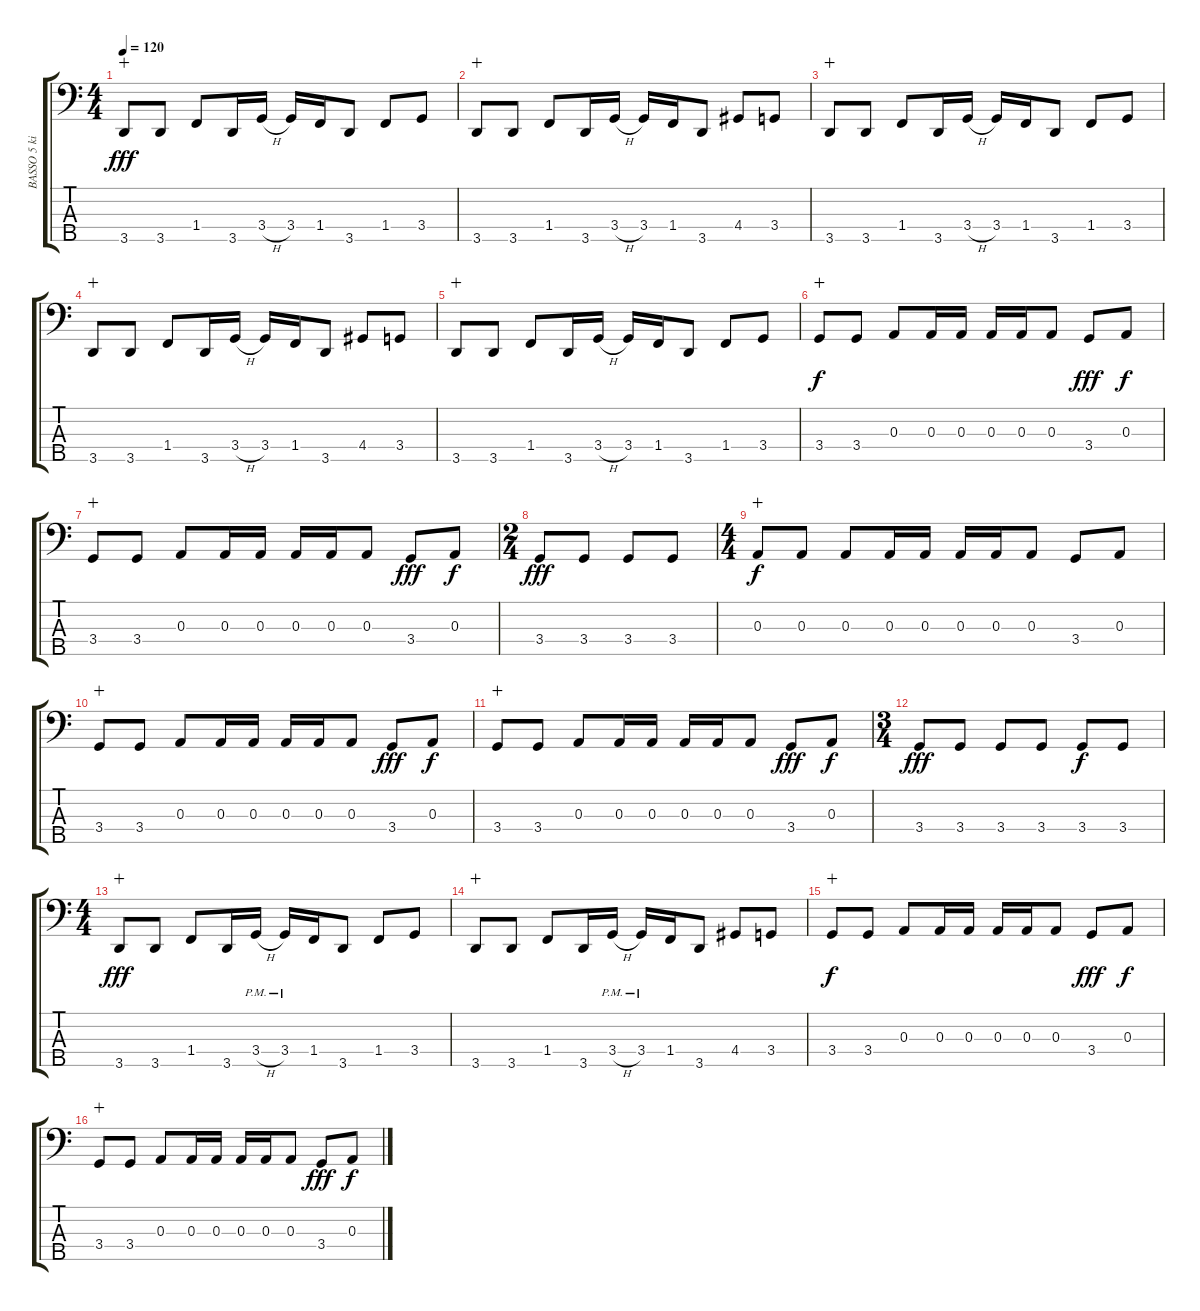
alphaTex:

\track ("BASSO 5 kielinen" "BASSO 5 ki") {instrument slapbass2}
\staff {score tabs}
\tuning (G2 D2 A1 E1 B0) {hide}
\ts (4 4)
\tempo 120
\clef f4
\ks c
3.5.8{dy fff wahc} 3.5.8 1.4.8 3.5.16 3.4{h}.16 3.4.16 1.4.16 3.5.8 1.4.8 3.4.8 |
3.5.8{wahc} 3.5.8 1.4.8 3.5.16 3.4{h}.16 3.4.16 1.4.16 3.5.8 4.4.8 3.4.8 |
3.5.8{wahc} 3.5.8 1.4.8 3.5.16 3.4{h}.16 3.4.16 1.4.16 3.5.8 1.4.8 3.4.8 |
3.5.8{wahc} 3.5.8 1.4.8 3.5.16 3.4{h}.16 3.4.16 1.4.16 3.5.8 4.4.8 3.4.8 |
3.5.8{wahc} 3.5.8 1.4.8 3.5.16 3.4{h}.16 3.4.16 1.4.16 3.5.8 1.4.8 3.4.8 |
3.4.8{dy f wahc} 3.4.8 0.3.8 0.3.16 0.3.16 0.3.16 0.3.16 0.3.8 3.4.8{dy fff} 0.3.8{dy f} |
3.4.8{wahc} 3.4.8 0.3.8 0.3.16 0.3.16 0.3.16 0.3.16 0.3.8 3.4.8{dy fff} 0.3.8{dy f} |
\ts (2 4)
3.4.8{dy fff} 3.4.8 3.4.8 3.4.8 |
\ts (4 4)
0.3.8{dy f wahc} 0.3.8 0.3.8 0.3.16 0.3.16 0.3.16 0.3.16 0.3.8 3.4.8 0.3.8 |
3.4.8{wahc} 3.4.8 0.3.8 0.3.16 0.3.16 0.3.16 0.3.16 0.3.8 3.4.8{dy fff} 0.3.8{dy f} |
3.4.8{wahc} 3.4.8 0.3.8 0.3.16 0.3.16 0.3.16 0.3.16 0.3.8 3.4.8{dy fff} 0.3.8{dy f} |
\ts (3 4)
3.4.8{dy fff} 3.4.8 3.4.8 3.4.8 3.4.8{dy f} 3.4.8 |
\ts (4 4)
3.5.8{dy fff wahc} 3.5.8 1.4.8 3.5.16 3.4{h pm}.16 3.4{pm}.16 1.4.16 3.5.8 1.4.8 3.4.8 |
3.5.8{wahc} 3.5.8 1.4.8 3.5.16 3.4{h pm}.16 3.4{pm}.16 1.4.16 3.5.8 4.4.8 3.4.8 |
3.4.8{dy f wahc} 3.4.8 0.3.8 0.3.16 0.3.16 0.3.16 0.3.16 0.3.8 3.4.8{dy fff} 0.3.8{dy f} |
3.4.8{wahc} 3.4.8 0.3.8 0.3.16 0.3.16 0.3.16 0.3.16 0.3.8 3.4.8{dy fff} 0.3.8{dy f}
